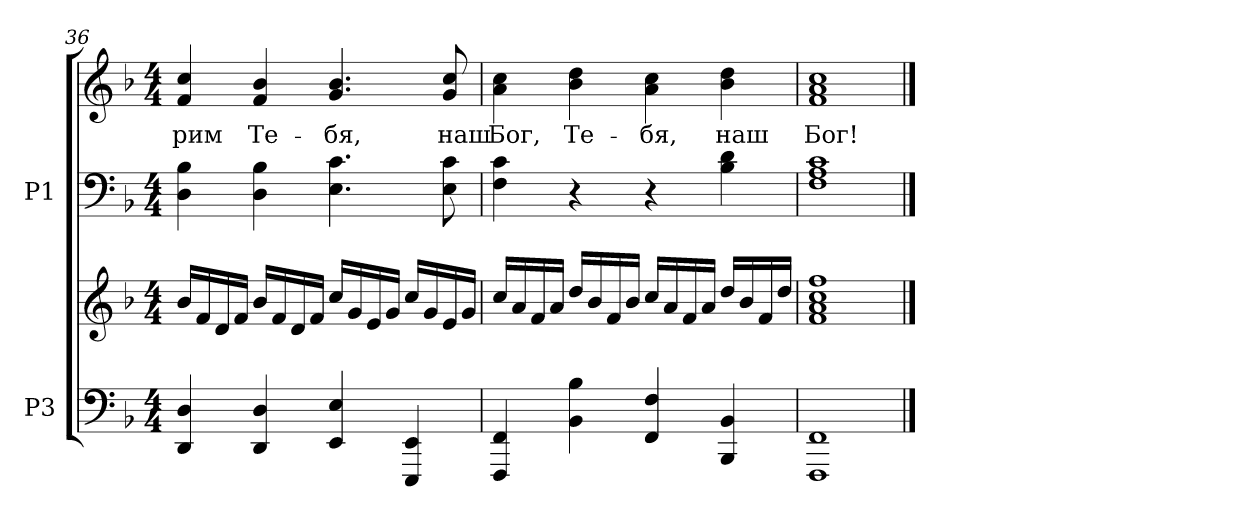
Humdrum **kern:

**kern	**kern	**kern	**kern	**text
*part2	*part2	*part1	*part1	*part1
*staff4	*staff3	*staff2	*staff1	*staff1
*I"P3	*	*I"P1	*	*
!!LO:LB:g=z
*clefF4	*clefG2	*clefF4	*clefG2	*
*k[b-]	*k[b-]	*k[b-]	*k[b-]	*
*F:	*F:	*F:	*F:	*
*M4/4	*M4/4	*M4/4	*M4/4	*
=36	=36	=36	=36	=36
!	!	!	!	!LO:LY:b:color=#000000
4DDi/ 4Di	16b-i/LL	4Di\ 4B-i	4fi/ 4cci	-рим
.	16fi/	.	.	.
.	16di/	.	.	.
.	16fi/JJ	.	.	.
!	!	!	!	!LO:LY:b:color=#000000
4DDi/ 4Di	16b-i/LL	4Di\ 4B-i	4fi/ 4b-i	Те-
.	16fi/	.	.	.
.	16di/	.	.	.
.	16fi/JJ	.	.	.
!	!	!	!	!LO:LY:b:color=#000000
4EEi/ 4Ei	16cci/LL	4.Ei\ 4.ci	4.gi/ 4.b-i	-бя,
.	16gi/	.	.	.
.	16ei/	.	.	.
.	16gi/JJ	.	.	.
4EEEi/ 4EEi	16cci/LL	.	.	.
.	16gi/	.	.	.
!	!	!	!	!LO:LY:b:color=#000000
.	16ei/	8Ei\ 8ci	8gi/ 8cci	наш
.	16gi/JJ	.	.	.
=37	=37	=37	=37	=37
!	!	!	!	!LO:LY:b:color=#000000
4FFFi/ 4FFi	16cci/LL	4Fi\ 4ci	4ai\ 4cci	Бог,
.	16ai/	.	.	.
.	16fi/	.	.	.
.	16ai/JJ	.	.	.
!	!	!	!	!LO:LY:b:color=#000000
4BB-i\ 4B-i	16ddi/LL	4r	4b-i\ 4ddi	Те-
.	16b-i/	.	.	.
.	16fi/	.	.	.
.	16b-i/JJ	.	.	.
!	!	!	!	!LO:LY:b:color=#000000
4FFi/ 4Fi	16cci/LL	4r	4ai\ 4cci	-бя,
.	16ai/	.	.	.
.	16fi/	.	.	.
.	16ai/JJ	.	.	.
!	!	!	!	!LO:LY:b:color=#000000
4BBB-i/ 4BB-i	16ddi/LL	4B-i\ 4di	4b-i\ 4ddi	наш
.	16b-i/	.	.	.
.	16fi/	.	.	.
.	16ddi/JJ	.	.	.
=38	=38	=38	=38	=38
!	!	!	!	!LO:LY:b:color=#000000
1FFFi 1FFi	1fi 1ai 1cci 1ffi	1Fi 1Ai 1ci	1fi 1ai 1cci	Бог!
==	==	==	==	==
*-	*-	*-	*-	*-
